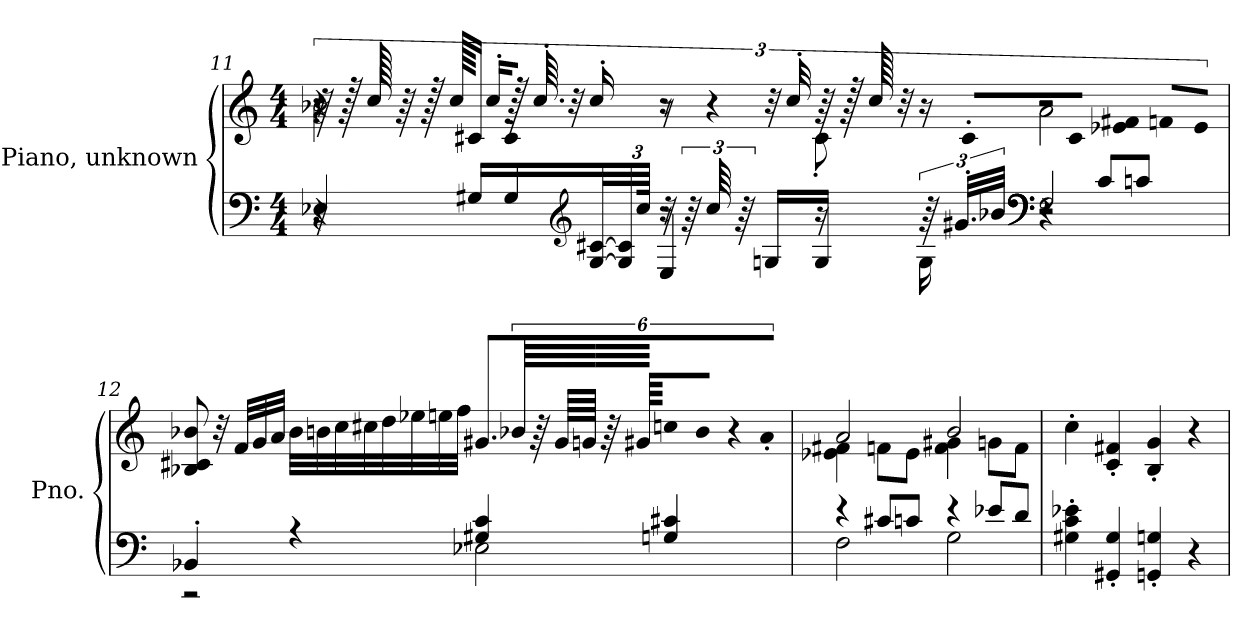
**kern	**kern
*part1	*part1
*staff2	*staff1
*I"Piano, unknown	*
*I'Pno.	*
!!LO:LB:g=z
*clefF4	*clefG2
*k[]	*k[]
*M4/4	*M4/4
=11	=11
*^	*^
*	*^	*	*^
*	*	*	*	*	*^
16r	4r	4E-X/	64r	2b-X\	12r	4r
.	.	.	128r	.	.	.
.	.	.	128cc/	.	.	.
.	.	.	64r	.	.	.
.	.	.	128r	.	.	.
.	.	.	128cc/KKKLL	.	.	.
16G#X/LL	.	.	16c#X/JJ	.	.	.
.	.	.	.	.	24cc'/KL	.
16G#/	.	.	128r	.	8c#'/J	.
.	.	.	64.cc'/	.	.	.
.	.	.	32r	.	.	.
*clefG2	*	*	*	*	*	*
[32G#/ [32c#X/L	.	.	16cc'/	.	.	.
*Xbrackettup	*	*	*	*	*	*
48G#/] 48c#/]	.	.	.	.	.	.
96cc/JJJk	.	.	.	.	.	.
32r	8r	4E-/	16r	.	16r	8r
*brackettup	*	*	*	*	*	*
96r	.	.	.	.	.	.
96cc/	.	.	.	.	.	.
96r	.	.	.	.	.	.
16Gn/LL	.	.	32r	.	8c#'/L	.
.	.	.	32cc'/	.	.	.
16G/JJ	16r	.	64r	.	.	8c#'\
.	.	.	128r	.	.	.
.	.	.	128cc/	.	.	.
.	.	.	32r	.	.	.
96r	16G\	.	16r	.	16c#/Jk	.
48.g#X'/LLL	.	.	.	.	.	.
48b-X/JJJ	.	.	.	.	.	.
*clefF4	*	*	*	*	*	*
4r	2r	2F/	2r	2a\	4e-X/ 4f#X/	2r
8c#/L	.	.	.	.	8fn/L	.
8cn/J	.	.	.	.	8e-/J	.
*	*v	*v	*	*	*	*
*	*	*v	*v	*v	*v
!!LO:LB:g=z
=12	=12	=12
4BB-X'/	2r	8B-X/ 8c#X/ 8b-X/
.	.	32r
.	.	32f/LLL
.	.	32g/
.	.	32a/JJJ
4r	.	32b-\LLL
.	.	32bn\
.	.	32cc\
.	.	32cc#X\
.	.	32dd\
.	.	32ee-X\
.	.	32een\
.	.	32ff\JJJ
4G#X/ 4c/	2E-X\	8.g#X/L
.	.	96b-X/Jkkk
.	.	96r
.	.	96g#/LLLL
.	.	96gn/JJJJ
.	.	96r
.	.	96g#X/KKKL
4Gn/ 4c#X/	.	8ccn/
.	.	16b-/Jk
.	.	32r
.	.	32a'/
=13	=13	=13
*	*	*^
4r	2F\	2a/	4e-X\ 4f#X\
8c#X/L	.	.	8fn\L
8cn/J	.	.	8e-\J
4r	2G\	2b/	4f\ 4g#X\
8e-X/L	.	.	8gn\L
8d/J	.	.	8f\J
*v	*v	*	*
*	*v	*v
!!LO:LB:g=z
=14	=14
4G#X\' 4c\' 4e-X\'	4cc'\
4GG#X/' 4G#/'	4c/' 4f#X/'
4GGn/' 4Gn/'	4B/' 4g/'
4r	4r
=	=
*-	*-
